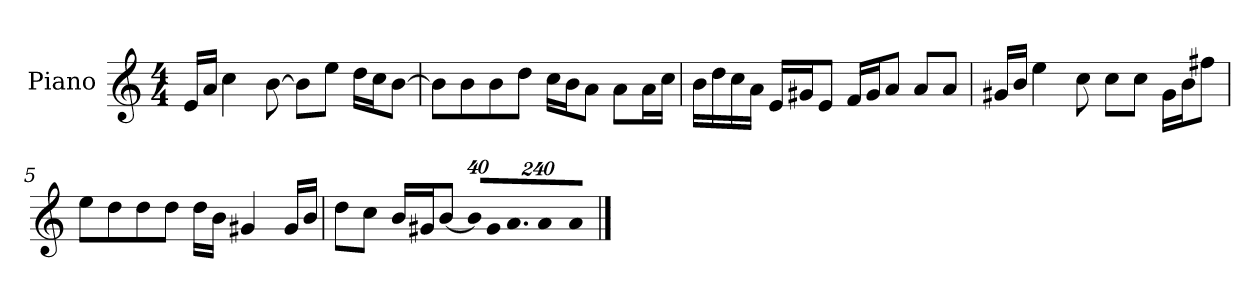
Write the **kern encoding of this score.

**kern
*part1
*staff1
*I"Piano
*I'P-no
*clefG2
*k[]
*M4/4
*MM90
=1
16e/LL
16a/JJ
4cc\
[8b\
8b\L]
8ee\J
16dd\LL
16cc\J
[8b\J
=2
8b\L]
8b\
8b\
8dd\J
16cc\LL
16b\J
8a\J
8a\L
16a\L
16cc\JJ
=3
16b\LL
16dd\
16cc\
16a\JJ
16e/LL
16g#X/J
8e/J
16f/LL
16g#/J
8a/J
8a/L
8a/J
=4
16g#X/LL
16b/JJ
4ee\
8cc\
8cc\L
8cc\J
16g#\LL
16b\J
8ff#X\J
!!LO:LB:g=z
=5
8ee\L
8dd\
8dd\
8dd\J
16dd\LL
16b\JJ
4g#X/
16g#/LL
16b/JJ
=6
8dd\L
8cc\J
16b/LL
16g#X/J
[8b/J
*Xbrackettup
!LO:N:vis=32
640%23b/KLL]
!LO:N:vis=16
1920%137g#/
!LO:N:vis=16.
960%103a/J
!LO:N:vis=8
960%137a/
!LO:N:vis=8
960%137a/J
==
*-
